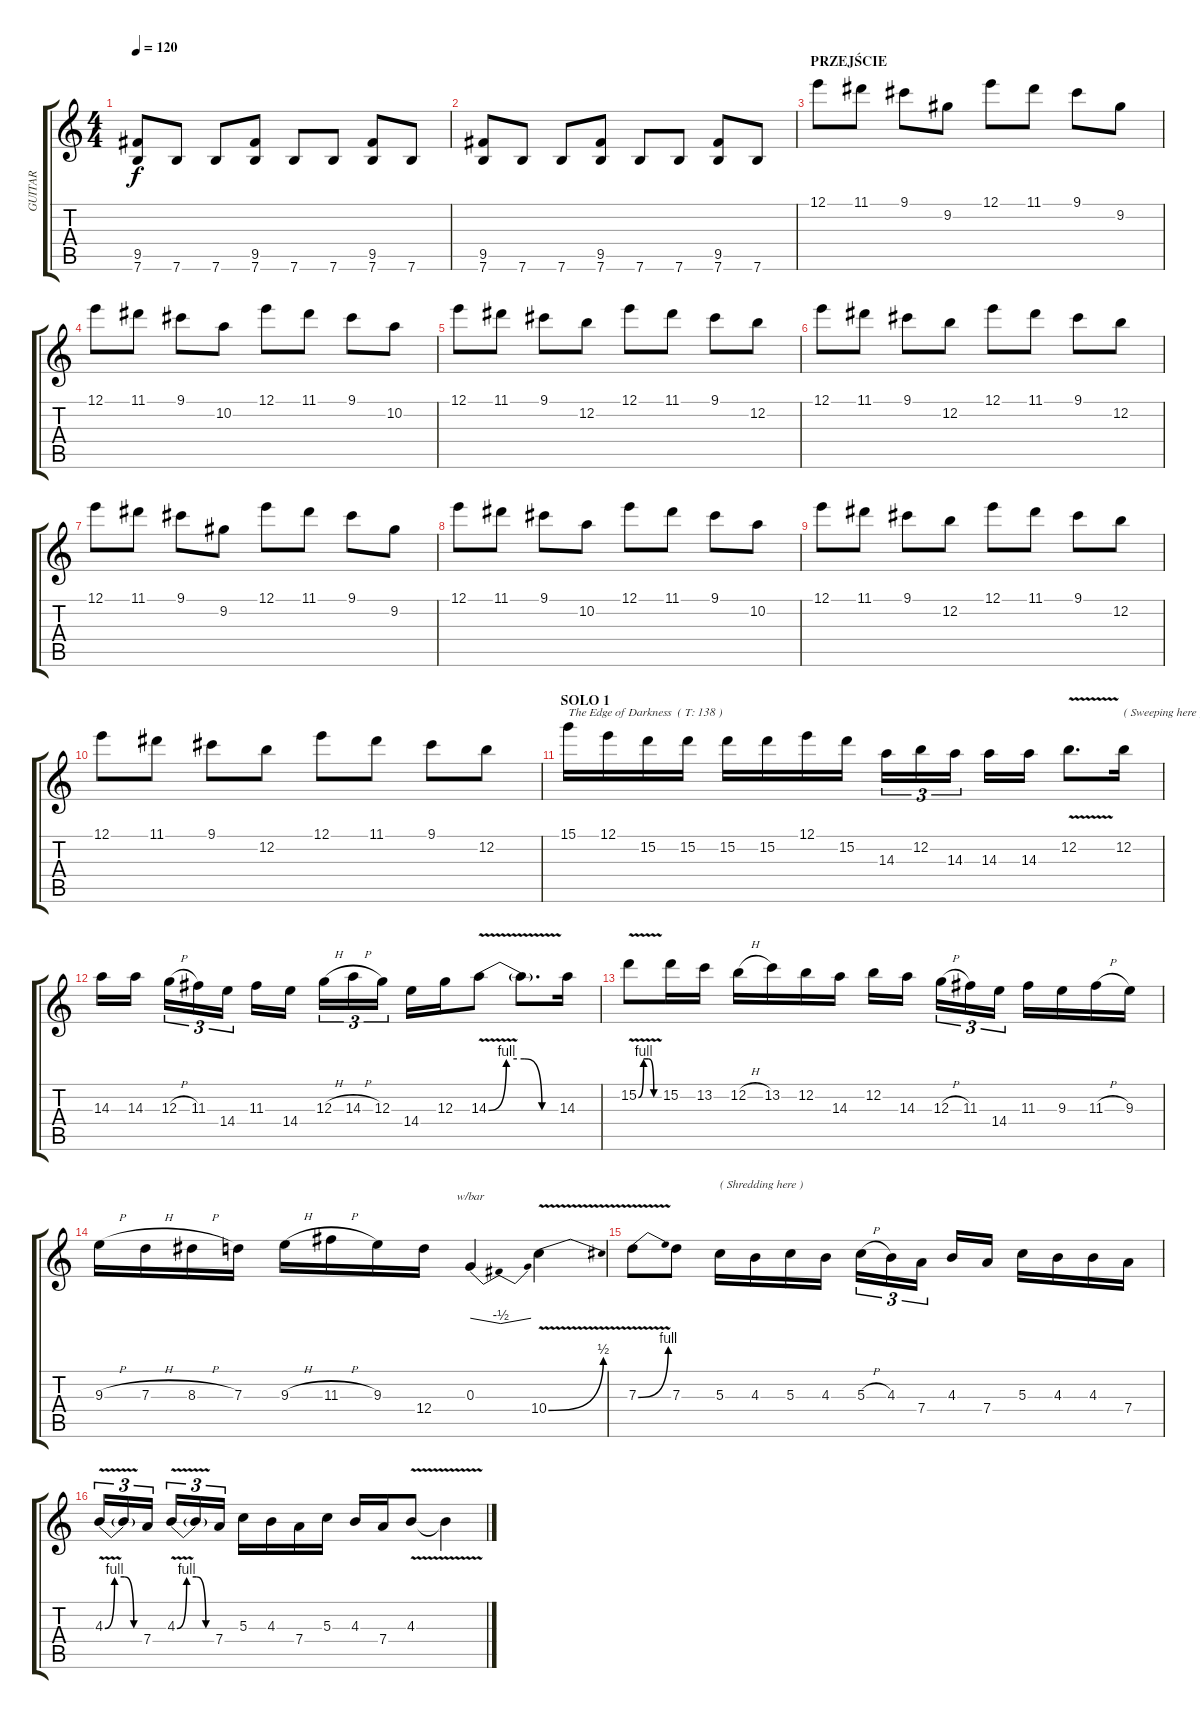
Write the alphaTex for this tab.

\track ("GUITAR" "GUITAR") {instrument distortionguitar}
\staff {score tabs}
\tuning (E4 B3 G3 D3 A2 E2) {hide}
\ts (4 4)
\tempo 120
\clef g2
\ks c
(9.5 7.6).8{dy f} 7.6.8 7.6.8 (9.5 7.6).8 7.6.8 7.6.8 (9.5 7.6).8 7.6.8 |
(9.5 7.6).8 7.6.8 7.6.8 (9.5 7.6).8 7.6.8 7.6.8 (9.5 7.6).8 7.6.8 |
\section ("" "PRZEJŚCIE")
12.1.8 11.1.8 9.1.8 9.2.8 12.1.8 11.1.8 9.1.8 9.2.8 |
12.1.8 11.1.8 9.1.8 10.2.8 12.1.8 11.1.8 9.1.8 10.2.8 |
12.1.8 11.1.8 9.1.8 12.2.8 12.1.8 11.1.8 9.1.8 12.2.8 |
12.1.8 11.1.8 9.1.8 12.2.8 12.1.8 11.1.8 9.1.8 12.2.8 |
12.1.8 11.1.8 9.1.8 9.2.8 12.1.8 11.1.8 9.1.8 9.2.8 |
12.1.8 11.1.8 9.1.8 10.2.8 12.1.8 11.1.8 9.1.8 10.2.8 |
12.1.8 11.1.8 9.1.8 12.2.8 12.1.8 11.1.8 9.1.8 12.2.8 |
12.1.8 11.1.8 9.1.8 12.2.8 12.1.8 11.1.8 9.1.8 12.2.8 |
\section ("" "SOLO 1")
15.1.16{txt "The Edge of Darkness  ( T: 138 )"} 12.1.16 15.2.16 15.2.16 15.2.16 15.2.16 12.1.16 15.2.16 14.3.16{tu (3 2)} 12.2.16{tu (3 2)} 14.3.16{tu (3 2)} 14.3.16 14.3.16 12.2{v}.8{d} 12.2.16{txt "( Sweeping here )"} |
14.3.16 14.3.16 12.3{h}.16{tu (3 2)} 11.3.16{tu (3 2)} 14.4.16{tu (3 2)} 11.3.16 14.4.16 12.3{h}.16{tu (3 2)} 14.3{h}.16{tu (3 2)} 12.3.16{tu (3 2)} 14.4.16 12.3.16 14.3{be (custom 0 0 15 4 30 4 45 0 60 0) v}.8 14.3{t}.8{d} 14.3.16 |
15.2{be (custom 0 0 15 4 30 4 45 0 60 0) v}.8 15.2.16 13.2.16 12.2{h}.16 13.2.16 12.2.16 14.3.16 12.2.16 14.3.16 12.3{h}.16{tu (3 2)} 11.3.16{tu (3 2)} 14.4.16{tu (3 2)} 11.3.16 9.3.16 11.3{h}.16 9.3.16 |
9.3{h}.16 7.3{h}.16 8.3{h}.16 7.3.16 9.3{h}.16 11.3{h}.16 9.3.16 12.4.16 0.3.4{tbe (dip default 0 0 30 -2 60 0)} 10.4{be (bend 0 0 60 2) v}.4 |
7.3{be (bend 0 0 60 4) v}.8 7.3.8 5.3.16{txt "( Shredding here )"} 4.3.16 5.3.16 4.3.16 5.3{h}.16{tu (3 2)} 4.3.16{tu (3 2)} 7.4.16{tu (3 2)} 4.3.16 7.4.16 5.3.16 4.3.16 4.3.16 7.4.16 |
4.3{be (custom 0 0 15 4 30 4 45 0 60 0) v}.16{tu (3 2)} 4.3{t}.16{tu (3 2)} 7.4.16{tu (3 2)} 4.3{be (custom 0 0 15 4 30 4 45 0 60 0) v}.16{tu (3 2)} 4.3{t}.16{tu (3 2)} 7.4.16{tu (3 2)} 5.3.16 4.3.16 7.4.16 5.3.16 4.3.16 7.4.16 4.3{v}.8 4.3{t}.4
